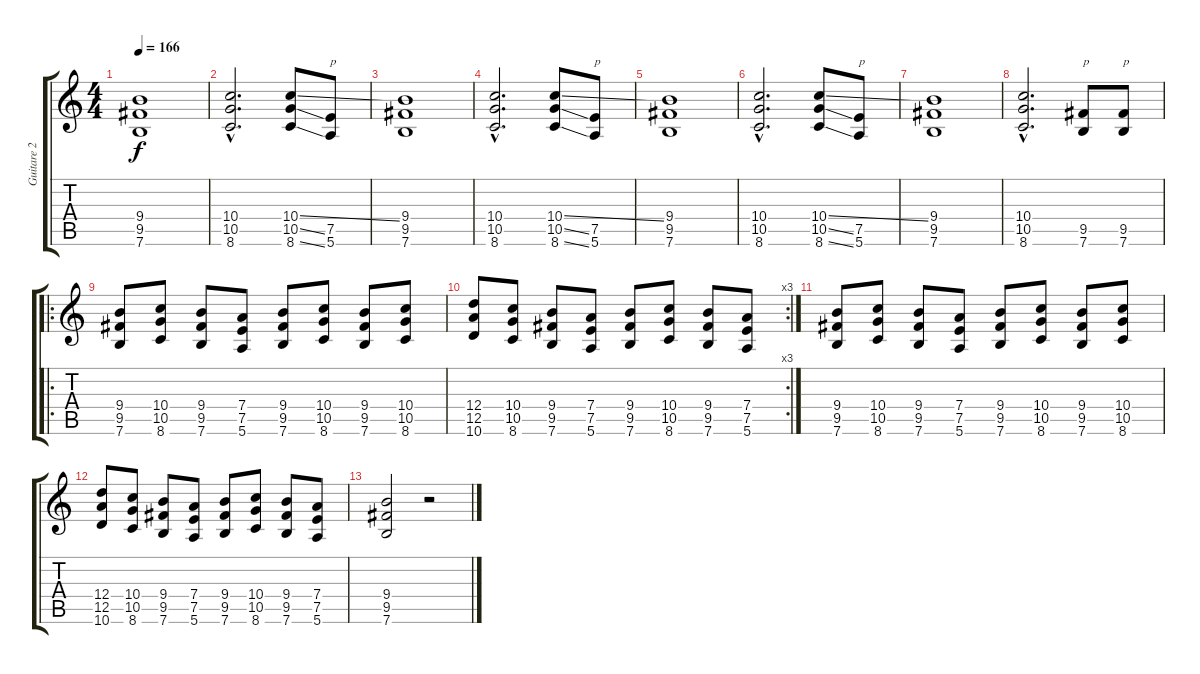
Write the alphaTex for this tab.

\track ("Guitare 2" "Guitare 2") {instrument distortionguitar}
\staff {score tabs}
\tuning (E4 B3 G3 D3 A2 E2) {hide}
\ts (4 4)
\tempo 166
\clef g2
\ks c
(9.4 9.5 7.6).1{dy f} |
(10.4{hac} 10.5{hac} 8.6{hac}).2{d} (10.4{ss} 10.5{ss} 8.6{ss}).8 (7.5 5.6).8{txt "p"} |
(9.4 9.5 7.6).1 |
(10.4{hac} 10.5{hac} 8.6{hac}).2{d} (10.4{ss} 10.5{ss} 8.6{ss}).8 (7.5 5.6).8{txt "p"} |
(9.4 9.5 7.6).1 |
(10.4{hac} 10.5{hac} 8.6{hac}).2{d} (10.4{ss} 10.5{ss} 8.6{ss}).8 (7.5 5.6).8{txt "p"} |
(9.4 9.5 7.6).1 |
(10.4{hac} 10.5{hac} 8.6{hac}).2{d} (9.5 7.6).8{txt "p"} (9.5 7.6).8{txt "p"} |
\ro
(9.4 9.5 7.6).8 (10.4 10.5 8.6).8 (9.4 9.5 7.6).8 (7.4 7.5 5.6).8 (9.4 9.5 7.6).8 (10.4 10.5 8.6).8 (9.4 9.5 7.6).8 (10.4 10.5 8.6).8 |
\rc 3
(12.4 12.5 10.6).8 (10.4 10.5 8.6).8 (9.4 9.5 7.6).8 (7.4 7.5 5.6).8 (9.4 9.5 7.6).8 (10.4 10.5 8.6).8 (9.4 9.5 7.6).8 (7.4 7.5 5.6).8 |
(9.4 9.5 7.6).8 (10.4 10.5 8.6).8 (9.4 9.5 7.6).8 (7.4 7.5 5.6).8 (9.4 9.5 7.6).8 (10.4 10.5 8.6).8 (9.4 9.5 7.6).8 (10.4 10.5 8.6).8 |
(12.4 12.5 10.6).8 (10.4 10.5 8.6).8 (9.4 9.5 7.6).8 (7.4 7.5 5.6).8 (9.4 9.5 7.6).8 (10.4 10.5 8.6).8 (9.4 9.5 7.6).8 (7.4 7.5 5.6).8 |
(9.4 9.5 7.6).2 r.2
